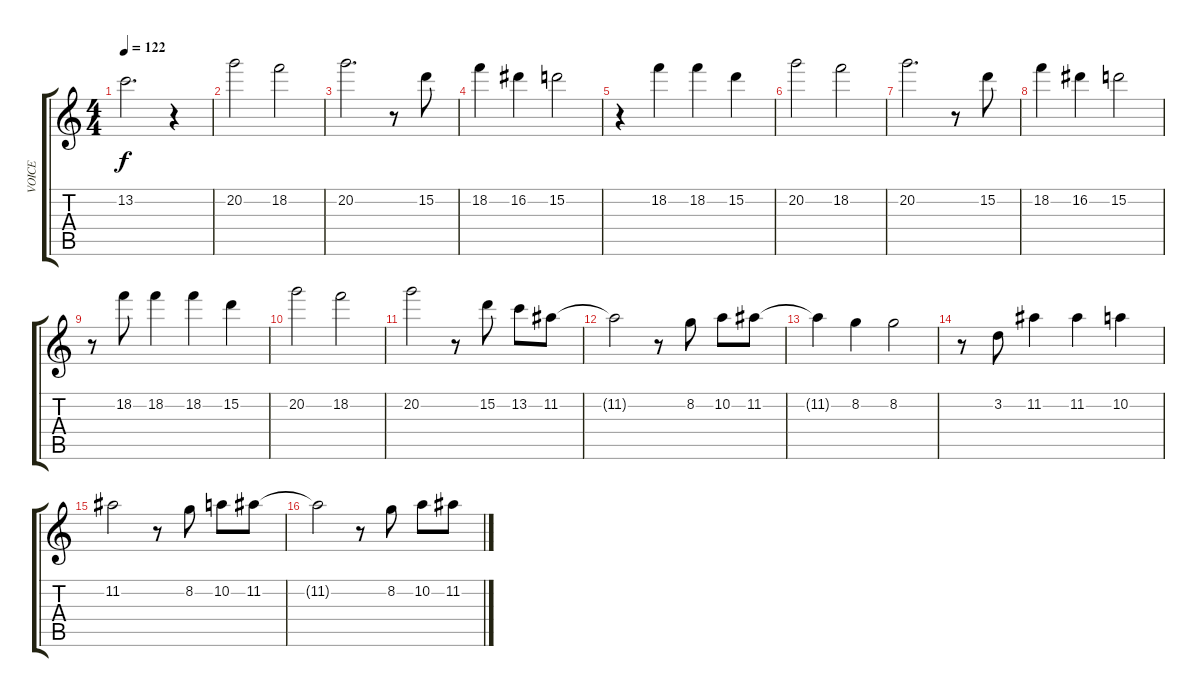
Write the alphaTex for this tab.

\track ("VOICE" "VOICE") {instrument overdrivenguitar}
\staff {score tabs}
\tuning (E4 B3 G3 D3 A2 E2) {hide}
\ts (4 4)
\tempo 122
\clef g2
\ks c
13.2.2{d dy f} r.4 |
20.2.2 18.2.2 |
20.2.2{d} r.8 15.2.8 |
18.2.4 16.2.4 15.2.2 |
r.4 18.2.4 18.2.4 15.2.4 |
20.2.2 18.2.2 |
20.2.2{d} r.8 15.2.8 |
18.2.4 16.2.4 15.2.2 |
r.8 18.2.8 18.2.4 18.2.4 15.2.4 |
20.2.2 18.2.2 |
20.2.2 r.8 15.2.8 13.2.8 11.2.8 |
11.2{t}.2 r.8 8.2.8 10.2.8 11.2.8 |
11.2{t}.4 8.2.4 8.2.2 |
r.8 3.2.8 11.2.4 11.2.4 10.2.4 |
11.2.2 r.8 8.2.8 10.2.8 11.2.8 |
11.2{t}.2 r.8 8.2.8 10.2.8 11.2.8
